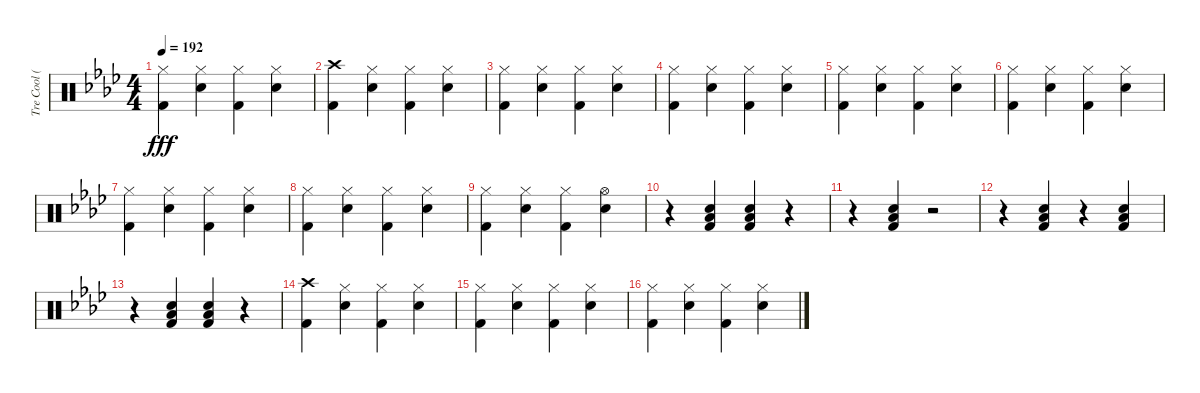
\track ("Tre Cool (Drums)" "Tre Cool (") {instrument percussion}
\staff {score}
\articulation defaults
\ts (4 4)
\tempo 192
\clef neutral
\ks ab
("Hi-Hat (closed)" "Kick (hit) 2").4{dy fff} ("Hi-Hat (closed)" "Electric Snare (hit)").4 ("Hi-Hat (closed)" "Kick (hit) 2").4 ("Hi-Hat (closed)" "Electric Snare (hit)").4 |
("Crash high (hit)" "Kick (hit) 2").4 ("Hi-Hat (closed)" "Electric Snare (hit)").4 ("Hi-Hat (closed)" "Kick (hit) 2").4 ("Hi-Hat (closed)" "Electric Snare (hit)").4 |
("Hi-Hat (closed)" "Kick (hit) 2").4 ("Hi-Hat (closed)" "Electric Snare (hit)").4 ("Hi-Hat (closed)" "Kick (hit) 2").4 ("Hi-Hat (closed)" "Electric Snare (hit)").4 |
("Hi-Hat (closed)" "Kick (hit) 2").4 ("Hi-Hat (closed)" "Electric Snare (hit)").4 ("Hi-Hat (closed)" "Kick (hit) 2").4 ("Hi-Hat (closed)" "Electric Snare (hit)").4 |
("Hi-Hat (closed)" "Kick (hit) 2").4 ("Hi-Hat (closed)" "Electric Snare (hit)").4 ("Hi-Hat (closed)" "Kick (hit) 2").4 ("Hi-Hat (closed)" "Electric Snare (hit)").4 |
("Hi-Hat (closed)" "Kick (hit) 2").4 ("Hi-Hat (closed)" "Electric Snare (hit)").4 ("Hi-Hat (closed)" "Kick (hit) 2").4 ("Hi-Hat (closed)" "Electric Snare (hit)").4 |
("Hi-Hat (closed)" "Kick (hit) 2").4 ("Hi-Hat (closed)" "Electric Snare (hit)").4 ("Hi-Hat (closed)" "Kick (hit) 2").4 ("Hi-Hat (closed)" "Electric Snare (hit)").4 |
("Hi-Hat (closed)" "Kick (hit) 2").4 ("Hi-Hat (closed)" "Electric Snare (hit)").4 ("Hi-Hat (closed)" "Kick (hit) 2").4 ("Hi-Hat (closed)" "Electric Snare (hit)").4 |
("Hi-Hat (closed)" "Kick (hit) 2").4 ("Hi-Hat (closed)" "Electric Snare (hit)").4 ("Hi-Hat (closed)" "Kick (hit) 2").4 ("Hi-Hat (open)" "Electric Snare (hit)").4 |
r.4 ("Low Tom (hit)" "Electric Snare (hit)" "Kick (hit) 2").4 ("Low Tom (hit)" "Electric Snare (hit)" "Kick (hit) 2").4 r.4 |
r.4 ("Low Tom (hit)" "Electric Snare (hit)" "Kick (hit) 2").4 r.2 |
r.4 ("Low Tom (hit)" "Electric Snare (hit)" "Kick (hit) 2").4 r.4 ("Low Tom (hit)" "Electric Snare (hit)" "Kick (hit) 2").4 |
r.4 ("Low Tom (hit)" "Electric Snare (hit)" "Kick (hit) 2").4 ("Low Tom (hit)" "Electric Snare (hit)" "Kick (hit) 2").4 r.4 |
("Crash high (hit)" "Kick (hit) 2").4 ("Hi-Hat (closed)" "Electric Snare (hit)").4 ("Hi-Hat (closed)" "Kick (hit) 2").4 ("Hi-Hat (closed)" "Electric Snare (hit)").4 |
("Hi-Hat (closed)" "Kick (hit) 2").4 ("Hi-Hat (closed)" "Electric Snare (hit)").4 ("Hi-Hat (closed)" "Kick (hit) 2").4 ("Hi-Hat (closed)" "Electric Snare (hit)").4 |
("Hi-Hat (closed)" "Kick (hit) 2").4 ("Hi-Hat (closed)" "Electric Snare (hit)").4 ("Hi-Hat (closed)" "Kick (hit) 2").4 ("Hi-Hat (closed)" "Electric Snare (hit)").4
